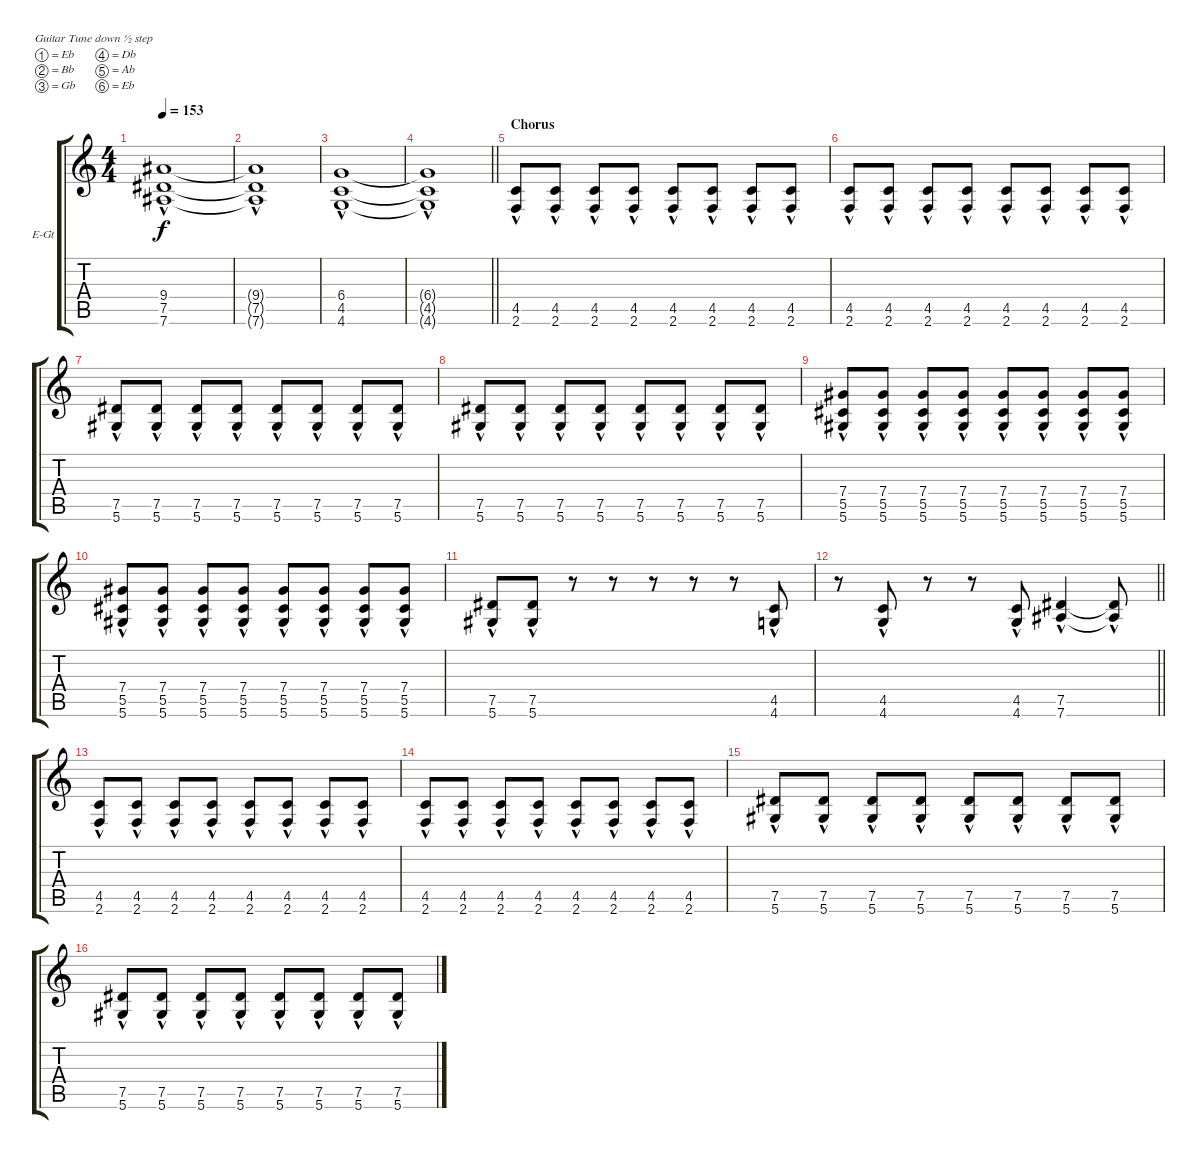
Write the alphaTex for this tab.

\bracketExtendMode groupsimilarinstruments
\firstSystemTrackNameOrientation horizontal
\otherSystemsTrackNameOrientation horizontal
\track ("Rhythm Guitar" "E-Gt") {solo instrument distortionguitar}
\staff {score tabs}
\tuning (Eb4 Bb3 Gb3 Db3 Ab2 Eb2)
\ts (4 4)
\tempo 153
\clef g2
\ks c
(9.4{hac} 7.5{hac} 7.6{hac}).1{dy f} |
(9.4{hac t} 7.5{hac t} 7.6{hac t}).1 |
(6.4{hac} 4.5{hac} 4.6{hac}).1 |
\barLineRight lightlight
(6.4{hac t} 4.5{hac t} 4.6{hac t}).1 |
\section ("" "Chorus")
(4.5{hac} 2.6{hac}).8 (4.5{hac} 2.6{hac}).8 (4.5{hac} 2.6{hac}).8 (4.5{hac} 2.6{hac}).8 (4.5{hac} 2.6{hac}).8 (4.5{hac} 2.6{hac}).8 (4.5{hac} 2.6{hac}).8 (4.5{hac} 2.6{hac}).8 |
(4.5{hac} 2.6{hac}).8 (4.5{hac} 2.6{hac}).8 (4.5{hac} 2.6{hac}).8 (4.5{hac} 2.6{hac}).8 (4.5{hac} 2.6{hac}).8 (4.5{hac} 2.6{hac}).8 (4.5{hac} 2.6{hac}).8 (4.5{hac} 2.6{hac}).8 |
(7.5{hac} 5.6{hac}).8 (7.5{hac} 5.6{hac}).8 (7.5{hac} 5.6{hac}).8 (7.5{hac} 5.6{hac}).8 (7.5{hac} 5.6{hac}).8 (7.5{hac} 5.6{hac}).8 (7.5{hac} 5.6{hac}).8 (7.5{hac} 5.6{hac}).8 |
(7.5{hac} 5.6{hac}).8 (7.5{hac} 5.6{hac}).8 (7.5{hac} 5.6{hac}).8 (7.5{hac} 5.6{hac}).8 (7.5{hac} 5.6{hac}).8 (7.5{hac} 5.6{hac}).8 (7.5{hac} 5.6{hac}).8 (7.5{hac} 5.6{hac}).8 |
(7.4{hac} 5.5{hac} 5.6{hac}).8 (7.4{hac} 5.5{hac} 5.6{hac}).8 (7.4{hac} 5.5{hac} 5.6{hac}).8 (7.4{hac} 5.5{hac} 5.6{hac}).8 (7.4{hac} 5.5{hac} 5.6{hac}).8 (7.4{hac} 5.5{hac} 5.6{hac}).8 (7.4{hac} 5.5{hac} 5.6{hac}).8 (7.4{hac} 5.5{hac} 5.6{hac}).8 |
(7.4{hac} 5.5{hac} 5.6{hac}).8 (7.4{hac} 5.5{hac} 5.6{hac}).8 (7.4{hac} 5.5{hac} 5.6{hac}).8 (7.4{hac} 5.5{hac} 5.6{hac}).8 (7.4{hac} 5.5{hac} 5.6{hac}).8 (7.4{hac} 5.5{hac} 5.6{hac}).8 (7.4{hac} 5.5{hac} 5.6{hac}).8 (7.4{hac} 5.5{hac} 5.6{hac}).8 |
(7.5{hac} 5.6{hac}).8 (7.5{hac} 5.6{hac}).8 r.8 r.8 r.8 r.8 r.8 (4.5{hac} 4.6{hac}).8 |
\barLineRight lightlight
r.8 (4.5{hac} 4.6{hac}).8 r.8 r.8 (4.5{hac} 4.6{hac}).8 (7.5{hac} 7.6{hac}).4 (7.5{hac t} 7.6{hac t}).8 |
(4.5{hac} 2.6{hac}).8 (4.5{hac} 2.6{hac}).8 (4.5{hac} 2.6{hac}).8 (4.5{hac} 2.6{hac}).8 (4.5{hac} 2.6{hac}).8 (4.5{hac} 2.6{hac}).8 (4.5{hac} 2.6{hac}).8 (4.5{hac} 2.6{hac}).8 |
(4.5{hac} 2.6{hac}).8 (4.5{hac} 2.6{hac}).8 (4.5{hac} 2.6{hac}).8 (4.5{hac} 2.6{hac}).8 (4.5{hac} 2.6{hac}).8 (4.5{hac} 2.6{hac}).8 (4.5{hac} 2.6{hac}).8 (4.5{hac} 2.6{hac}).8 |
(7.5{hac} 5.6{hac}).8 (7.5{hac} 5.6{hac}).8 (7.5{hac} 5.6{hac}).8 (7.5{hac} 5.6{hac}).8 (7.5{hac} 5.6{hac}).8 (7.5{hac} 5.6{hac}).8 (7.5{hac} 5.6{hac}).8 (7.5{hac} 5.6{hac}).8 |
(7.5{hac} 5.6{hac}).8 (7.5{hac} 5.6{hac}).8 (7.5{hac} 5.6{hac}).8 (7.5{hac} 5.6{hac}).8 (7.5{hac} 5.6{hac}).8 (7.5{hac} 5.6{hac}).8 (7.5{hac} 5.6{hac}).8 (7.5{hac} 5.6{hac}).8
